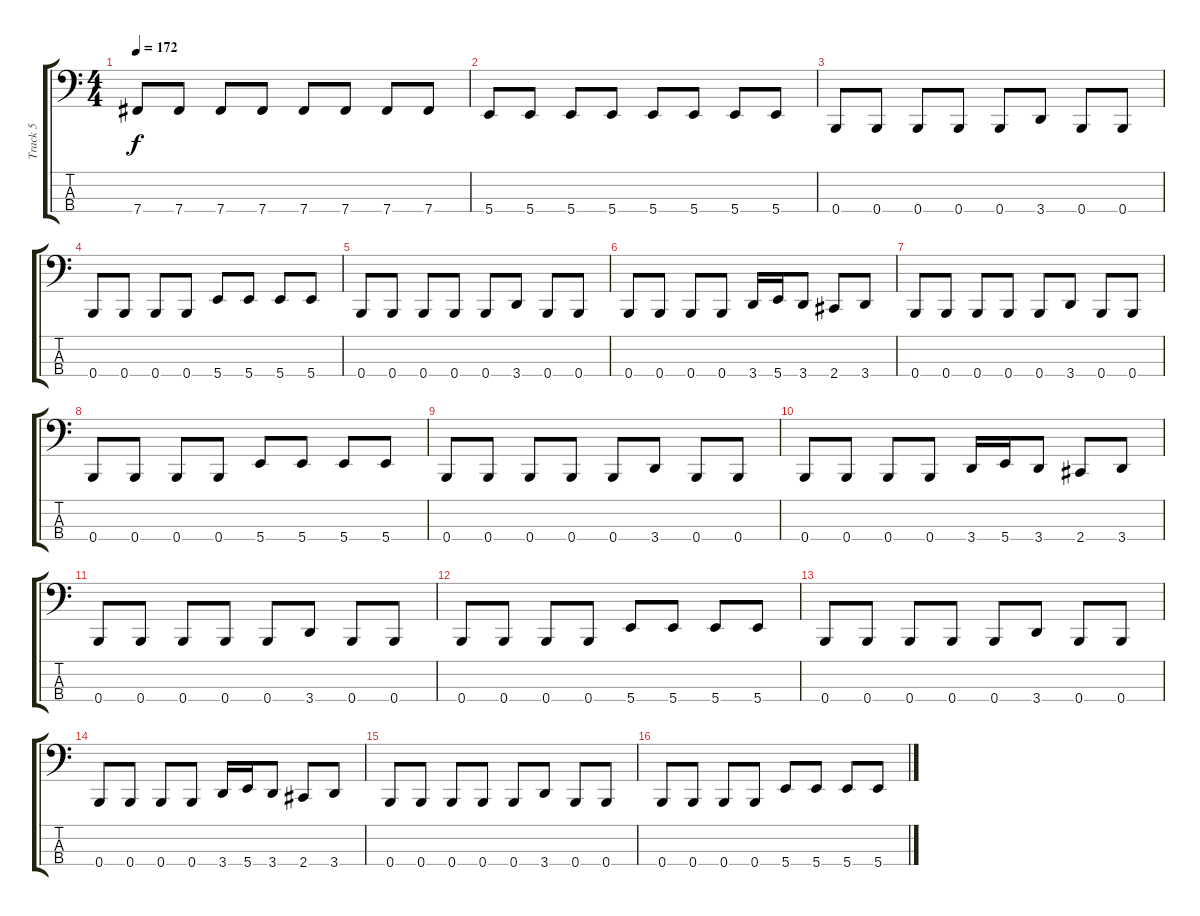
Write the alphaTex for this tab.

\track ("Track 5" "Track 5") {instrument electricbasspick}
\staff {score tabs}
\tuning (E2 B1 Gb1 B0) {hide}
\ts (4 4)
\tempo 172
\clef f4
\ks c
7.4.8{dy f} 7.4.8 7.4.8 7.4.8 7.4.8 7.4.8 7.4.8 7.4.8 |
5.4.8 5.4.8 5.4.8 5.4.8 5.4.8 5.4.8 5.4.8 5.4.8 |
0.4.8 0.4.8 0.4.8 0.4.8 0.4.8 3.4.8 0.4.8 0.4.8 |
0.4.8 0.4.8 0.4.8 0.4.8 5.4.8 5.4.8 5.4.8 5.4.8 |
0.4.8 0.4.8 0.4.8 0.4.8 0.4.8 3.4.8 0.4.8 0.4.8 |
0.4.8 0.4.8 0.4.8 0.4.8 3.4.16 5.4.16 3.4.8 2.4.8 3.4.8 |
0.4.8 0.4.8 0.4.8 0.4.8 0.4.8 3.4.8 0.4.8 0.4.8 |
0.4.8 0.4.8 0.4.8 0.4.8 5.4.8 5.4.8 5.4.8 5.4.8 |
0.4.8 0.4.8 0.4.8 0.4.8 0.4.8 3.4.8 0.4.8 0.4.8 |
0.4.8 0.4.8 0.4.8 0.4.8 3.4.16 5.4.16 3.4.8 2.4.8 3.4.8 |
0.4.8 0.4.8 0.4.8 0.4.8 0.4.8 3.4.8 0.4.8 0.4.8 |
0.4.8 0.4.8 0.4.8 0.4.8 5.4.8 5.4.8 5.4.8 5.4.8 |
0.4.8 0.4.8 0.4.8 0.4.8 0.4.8 3.4.8 0.4.8 0.4.8 |
0.4.8 0.4.8 0.4.8 0.4.8 3.4.16 5.4.16 3.4.8 2.4.8 3.4.8 |
0.4.8 0.4.8 0.4.8 0.4.8 0.4.8 3.4.8 0.4.8 0.4.8 |
0.4.8 0.4.8 0.4.8 0.4.8 5.4.8 5.4.8 5.4.8 5.4.8
